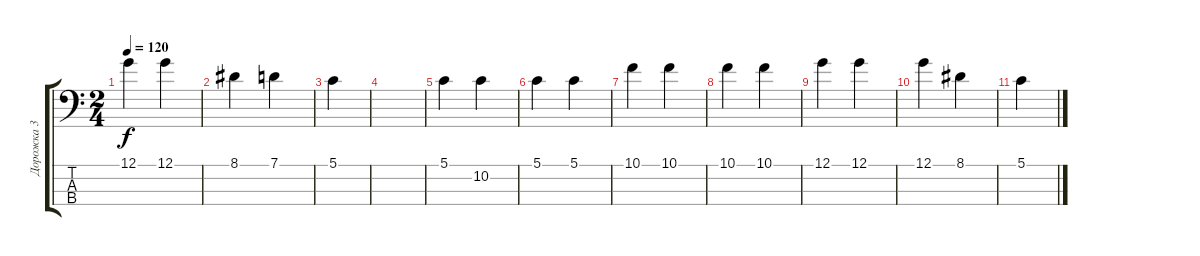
\track ("Дорожка 3" "Дорожка 3") {instrument electricbassfinger}
\staff {score tabs}
\tuning (G2 D2 A1 E1) {hide}
\ts (2 4)
\tempo 120
\clef f4
\ks c
12.1.4{dy f} 12.1.4 |
8.1.4 7.1.4 |
5.1.4 |
|
5.1.4 10.2.4 |
5.1.4 5.1.4 |
10.1.4 10.1.4 |
10.1.4 10.1.4 |
12.1.4 12.1.4 |
12.1.4 8.1.4 |
5.1.4
